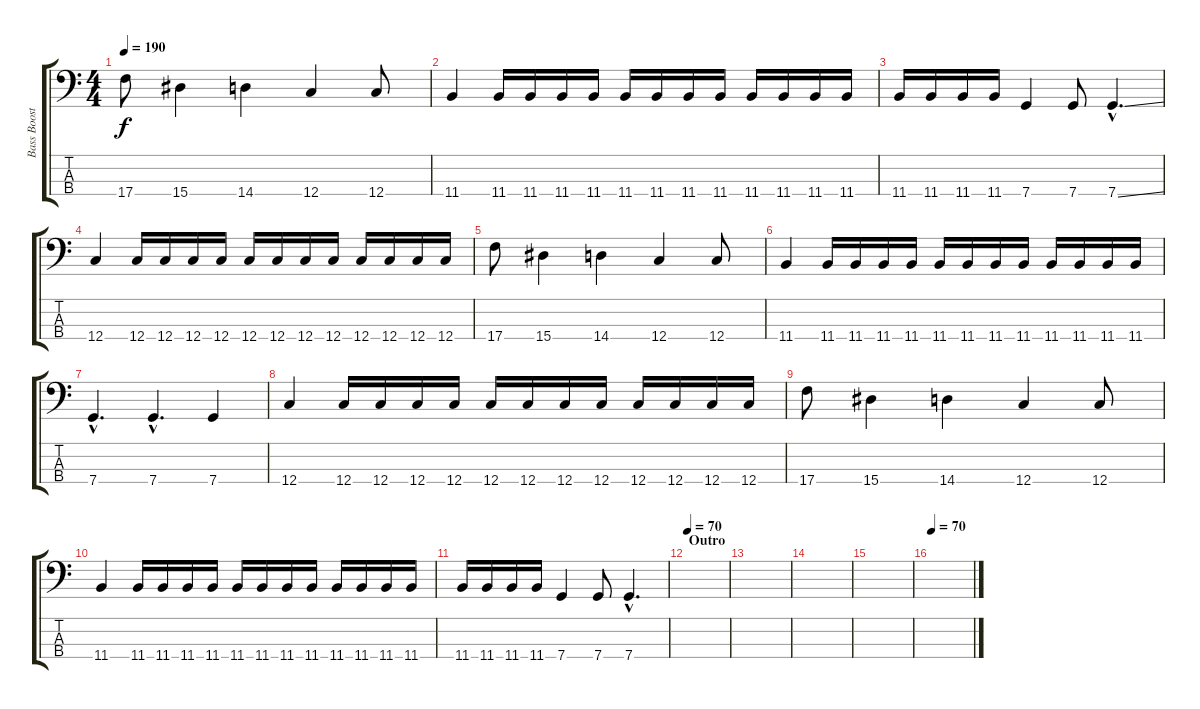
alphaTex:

\track ("Bass Boost" "Bass Boost") {instrument slapbass2}
\staff {score tabs}
\tuning (F2 C2 G1 C1) {hide}
\ts (4 4)
\tempo 190
\clef f4
\ks c
17.4.8{dy f} 15.4.4 14.4.4 12.4.4 12.4.8 |
11.4.4 11.4.16 11.4.16 11.4.16 11.4.16 11.4.16 11.4.16 11.4.16 11.4.16 11.4.16 11.4.16 11.4.16 11.4.16 |
11.4.16 11.4.16 11.4.16 11.4.16 7.4.4 7.4.8 7.4{ss hac}.4{d} |
12.4.4 12.4.16 12.4.16 12.4.16 12.4.16 12.4.16 12.4.16 12.4.16 12.4.16 12.4.16 12.4.16 12.4.16 12.4.16 |
17.4.8 15.4.4 14.4.4 12.4.4 12.4.8 |
11.4.4 11.4.16 11.4.16 11.4.16 11.4.16 11.4.16 11.4.16 11.4.16 11.4.16 11.4.16 11.4.16 11.4.16 11.4.16 |
7.4{hac}.4{d} 7.4{hac}.4{d} 7.4.4 |
12.4.4 12.4.16 12.4.16 12.4.16 12.4.16 12.4.16 12.4.16 12.4.16 12.4.16 12.4.16 12.4.16 12.4.16 12.4.16 |
17.4.8 15.4.4 14.4.4 12.4.4 12.4.8 |
11.4.4 11.4.16 11.4.16 11.4.16 11.4.16 11.4.16 11.4.16 11.4.16 11.4.16 11.4.16 11.4.16 11.4.16 11.4.16 |
11.4.16 11.4.16 11.4.16 11.4.16 7.4.4 7.4.8 7.4{hac}.4{d} |
\section ("" "Outro")
\tempo 70
|
|
|
|
\tempo 70
